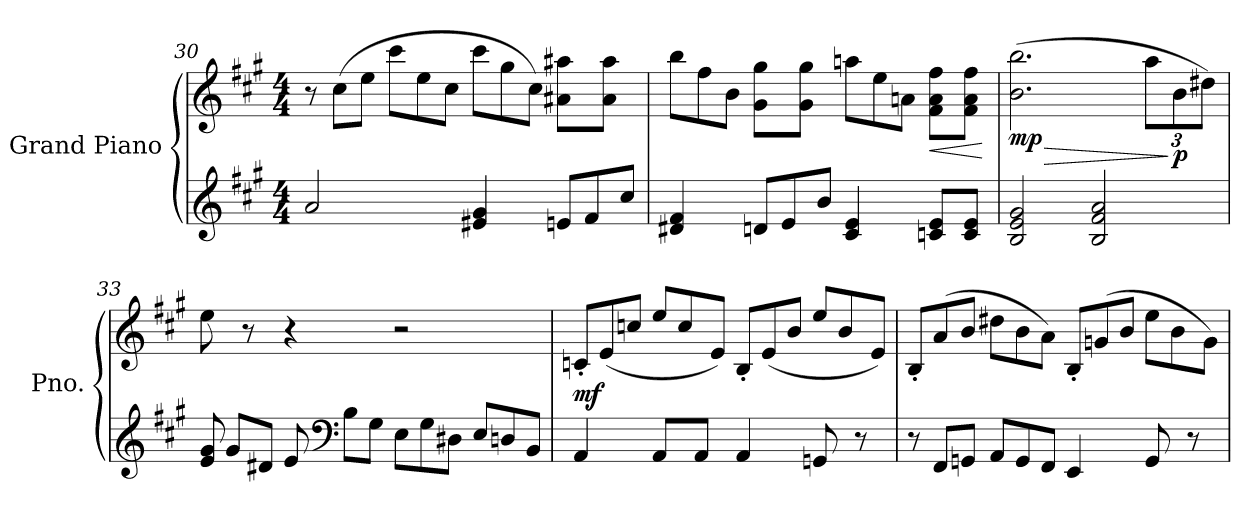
**kern	**kern	**dynam
*part1	*part1	*part1
*staff2	*staff1	*staff1/2
*I"Grand Piano	*	*
*I'Pno.	*	*
!!LO:LB:g=z
*clefG2	*clefG2	*
*k[f#c#g#]	*k[f#c#g#]	*
*M4/4	*M4/4	*
*	*Xtuplet	*
=30	=30	=30
2a/	12r	.
.	(>12cc#\L	.
.	12ee\J	.
.	12ccc#\L	.
.	12ee\	.
.	12cc#\J	.
4e#X/ 4g#/	12ccc#\L	.
.	12gg#\	.
.	12cc#\J)	.
*Xtuplet	*	*
12en/L	8a#X\ 8aa#X\L	.
12f#/	.	.
.	8a#\ 8aa#\J	.
12cc#/J	.	.
=31	=31	=31
4d#X/ 4f#/	12bb\L	.
.	12ff#\	.
.	12b\J	.
12dn/L	8g#\ 8gg#\L	.
12e/	.	.
.	8g#\ 8gg#\J	.
12b/J	.	.
4c#/ 4e/	12aan\L	.
.	12ee\	.
.	12an\J	.
!	!	!LO:HP:b
8cn/ 8e/L	8f#\ 8a\ 8ff#\L	<
8c/ 8e/J	8f#\ 8a\ 8ff#\J	.
.	.	[
=32	=32	=32
!	!	!LO:HP:b
!	!	!LO:DY:n=1:b
2B/ 2e/ 2g#/	(>2.b\ 2.bb\	> mp
2B/ 2f#/ 2a/	.	.
*	*tuplet	*
*	*Xbrackettup	*
.	12aa\L	.
!	!	!LO:DY:n=2:b
.	12b\	] p
.	12dd#X\J)	.
=33	=33	=33
12e/ 12g#/	8ee\	.
12g#/L	.	.
.	8r	.
12d#X/J	.	.
12e/	4r	.
*clefF4	*	*
12B\L	.	.
12G#\J	.	.
12E\L	2r	.
12G#\	.	.
12D#X\J	.	.
12E/L	.	.
12Dn/	.	.
12BB/J	.	.
!!LO:LB:g=z
=34	=34	=34
*	*Xtuplet	*
!	!	!LO:DY:b
4AA/	12cn'/L	mf
.	(<12e/	.
.	12ccn/J	.
8AA/L	12ee/L	.
.	12cc/	.
8AA/J	.	.
.	12e/J)	.
4AA/	12B'/L	.
.	(<12e/	.
.	12b/J	.
8GGn/	12ee/L	.
.	12b/	.
8r	.	.
.	12e/J)	.
=35	=35	=35
12r	12B'/L	.
12FF#/L	(>12a/	.
12GGn/J	12b/J	.
12AA/L	12dd#X\L	.
12GG/	12b\	.
12FF#/J	12a\J)	.
4EE/	12B'/L	.
.	(>12gn/	.
.	12b/J	.
8GG/	12ee\L	.
.	12b\	.
8r	.	.
.	12g\J)	.
=	=	=
*-	*-	*-
